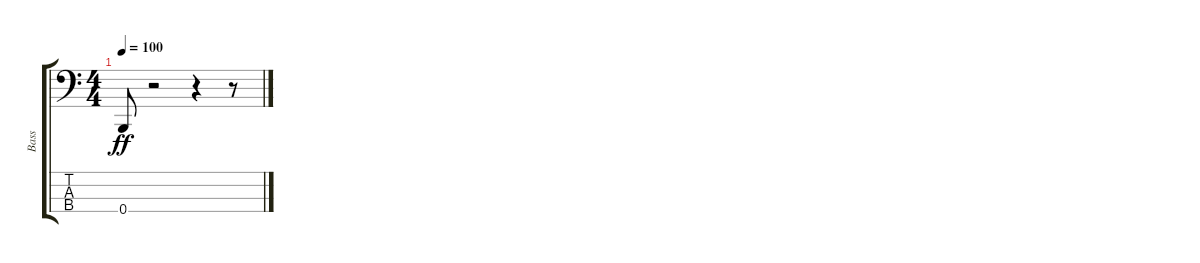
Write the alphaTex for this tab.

\track ("Bass" "Bass") {instrument electricbasspick}
\staff {score tabs}
\tuning (D2 A1 E1 B0) {hide}
\ts (4 4)
\tempo 100
\clef f4
\ks c
0.4.8{dy ff} r.2 r.4 r.8
